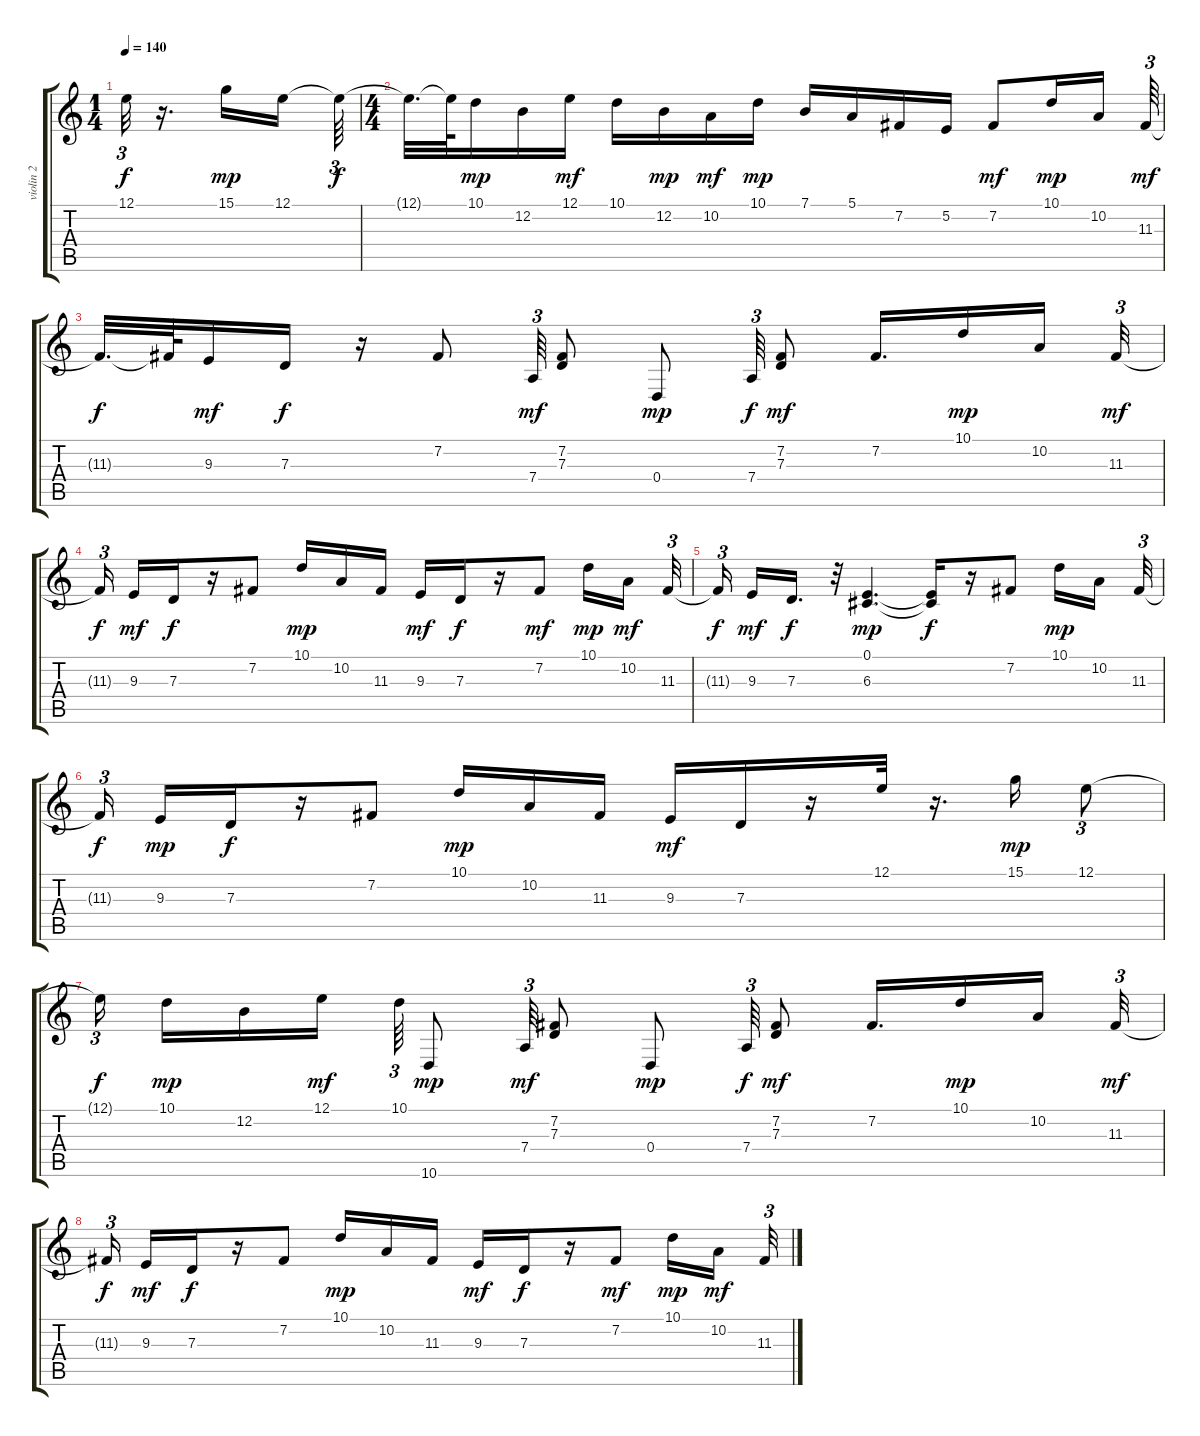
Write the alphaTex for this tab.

\track ("violin 2" "violin 2") {instrument violin}
\staff {score tabs}
\tuning (E4 B3 G3 D3 A2 E2) {hide}
\ts (1 4)
\tempo 140
\clef g2
\ks c
12.1{t}.32{tu (3 2) dy f} r.16{d} 15.1.16{dy mp} 12.1.16{beam splitsecondary} 12.1{t}.64{tu (3 2) dy f} |
\ts (4 4)
12.1{t}.32{d} 12.1{t}.64 10.1.16{dy mp} 12.2.16 12.1.16{dy mf} 10.1.16 12.2.16{dy mp} 10.2.16{dy mf} 10.1.16{dy mp} 7.1.16 5.1.16 7.2.16 5.2.16 7.2.8{dy mf} 10.1.16{dy mp} 10.2.16 11.3.64{tu (3 2) dy mf} |
11.3{t}.32{d dy f} 11.3{t}.64 9.3.16{dy mf} 7.3.16{dy f} r.16 7.2.8 7.4.64{tu (3 2) dy mf instrument acousticguitarsteel} (7.2 7.3).8 0.4.8{dy mp} 7.4.64{tu (3 2) dy f} (7.2 7.3).8{dy mf} 7.2.16{d instrument violin} 10.1.16{dy mp} 10.2.16{beam splitsecondary} 11.3.32{tu (3 2) dy mf} |
11.3{t}.16{tu (3 2) dy f beam splitsecondary} 9.3.16{dy mf} 7.3.16{dy f} r.16 7.2.8 10.1.16{dy mp} 10.2.16 11.3.16 9.3.16{dy mf} 7.3.16{dy f} r.16 7.2.8{dy mf} 10.1.16{dy mp} 10.2.16{dy mf beam splitsecondary} 11.3.32{tu (3 2)} |
11.3{t}.16{tu (3 2) dy f beam splitsecondary} 9.3.16{dy mf} 7.3.16{d dy f} r.32 (0.1 6.3).4{d dy mp} (0.1{t} 6.3{t}).16{dy f} r.16 7.2.8 10.1.16{dy mp} 10.2.16{beam splitsecondary} 11.3.32{tu (3 2)} |
11.3{t}.16{tu (3 2) dy f beam splitsecondary} 9.3.16{dy mp} 7.3.16{dy f} r.16 7.2.8 10.1.16{dy mp} 10.2.16 11.3.16 9.3.16{dy mf} 7.3.16 r.16 12.1.32 r.16{d} 15.1.16{dy mp} 12.1.8{tu (3 2)} |
12.1{t}.16{tu (3 2) dy f beam splitsecondary} 10.1.16{dy mp} 12.2.16 12.1.16{dy mf beam splitsecondary} 10.1.64{tu (3 2)} 10.6.8{dy mp instrument acousticguitarsteel} 7.4.64{tu (3 2) dy mf} (7.2 7.3).8 0.4.8{dy mp} 7.4.64{tu (3 2) dy f} (7.2 7.3).8{dy mf} 7.2.16{d} 10.1.16{dy mp} 10.2.16{beam splitsecondary} 11.3.32{tu (3 2) dy mf} |
11.3{t}.16{tu (3 2) dy f beam splitsecondary} 9.3.16{dy mf} 7.3.16{dy f} r.16 7.2.8 10.1.16{dy mp} 10.2.16 11.3.16 9.3.16{dy mf} 7.3.16{dy f} r.16 7.2.8{dy mf} 10.1.16{dy mp} 10.2.16{dy mf beam splitsecondary} 11.3.32{tu (3 2)}
